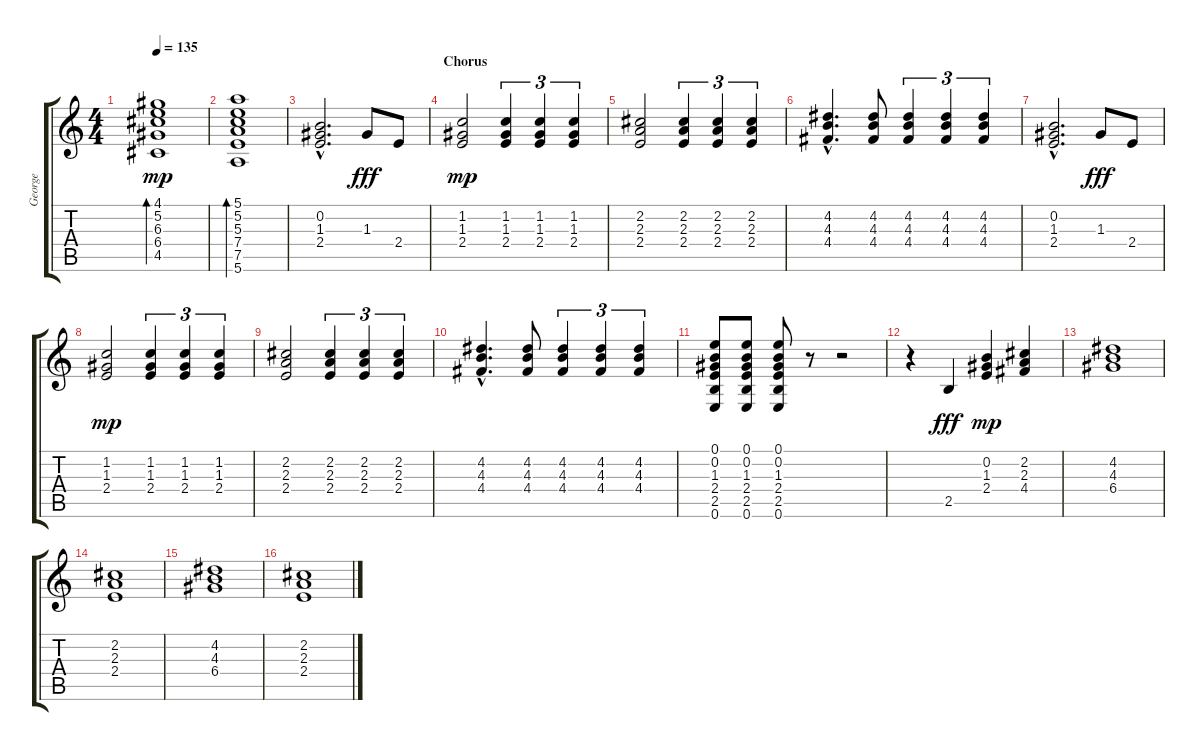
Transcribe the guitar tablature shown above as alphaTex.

\track ("George" "George") {instrument electricguitarclean}
\staff {score tabs}
\tuning (E4 B3 G3 D3 A2 E2) {hide}
\ts (4 4)
\tempo 135
\clef g2
\ks c
(4.1 5.2 6.3 6.4 4.5).1{bd 240 dy mp} |
(5.1 5.2 5.3 7.4 7.5 5.6).1{bd 240} |
(0.2{hac} 1.3{hac} 2.4{hac}).2{d} 1.3.8{dy fff} 2.4.8 |
\section ("" "Chorus")
(1.2 1.3 2.4).2{dy mp} (1.2 1.3 2.4).4{tu (3 2)} (1.2 1.3 2.4).4{tu (3 2)} (1.2 1.3 2.4).4{tu (3 2)} |
(2.2 2.3 2.4).2 (2.2 2.3 2.4).4{tu (3 2)} (2.2 2.3 2.4).4{tu (3 2)} (2.2 2.3 2.4).4{tu (3 2)} |
(4.2{hac} 4.3{hac} 4.4{hac}).4{d} (4.2 4.3 4.4).8 (4.2 4.3 4.4).4{tu (3 2)} (4.2 4.3 4.4).4{tu (3 2)} (4.2 4.3 4.4).4{tu (3 2)} |
(0.2{hac} 1.3{hac} 2.4{hac}).2{d} 1.3.8{dy fff} 2.4.8 |
(1.2 1.3 2.4).2{dy mp} (1.2 1.3 2.4).4{tu (3 2)} (1.2 1.3 2.4).4{tu (3 2)} (1.2 1.3 2.4).4{tu (3 2)} |
(2.2 2.3 2.4).2 (2.2 2.3 2.4).4{tu (3 2)} (2.2 2.3 2.4).4{tu (3 2)} (2.2 2.3 2.4).4{tu (3 2)} |
(4.2{hac} 4.3{hac} 4.4{hac}).4{d} (4.2 4.3 4.4).8 (4.2 4.3 4.4).4{tu (3 2)} (4.2 4.3 4.4).4{tu (3 2)} (4.2 4.3 4.4).4{tu (3 2)} |
(0.1 0.2 1.3 2.4 2.5 0.6).8 (0.1 0.2 1.3 2.4 2.5 0.6).8 (0.1 0.2 1.3 2.4 2.5 0.6).8 r.8 r.2 |
r.4 2.5.4{dy fff} (0.2 1.3 2.4).4{dy mp} (2.2 2.3 4.4).4 |
(4.2 4.3 6.4).1 |
(2.2 2.3 2.4).1 |
(4.2 4.3 6.4).1 |
(2.2 2.3 2.4).1
